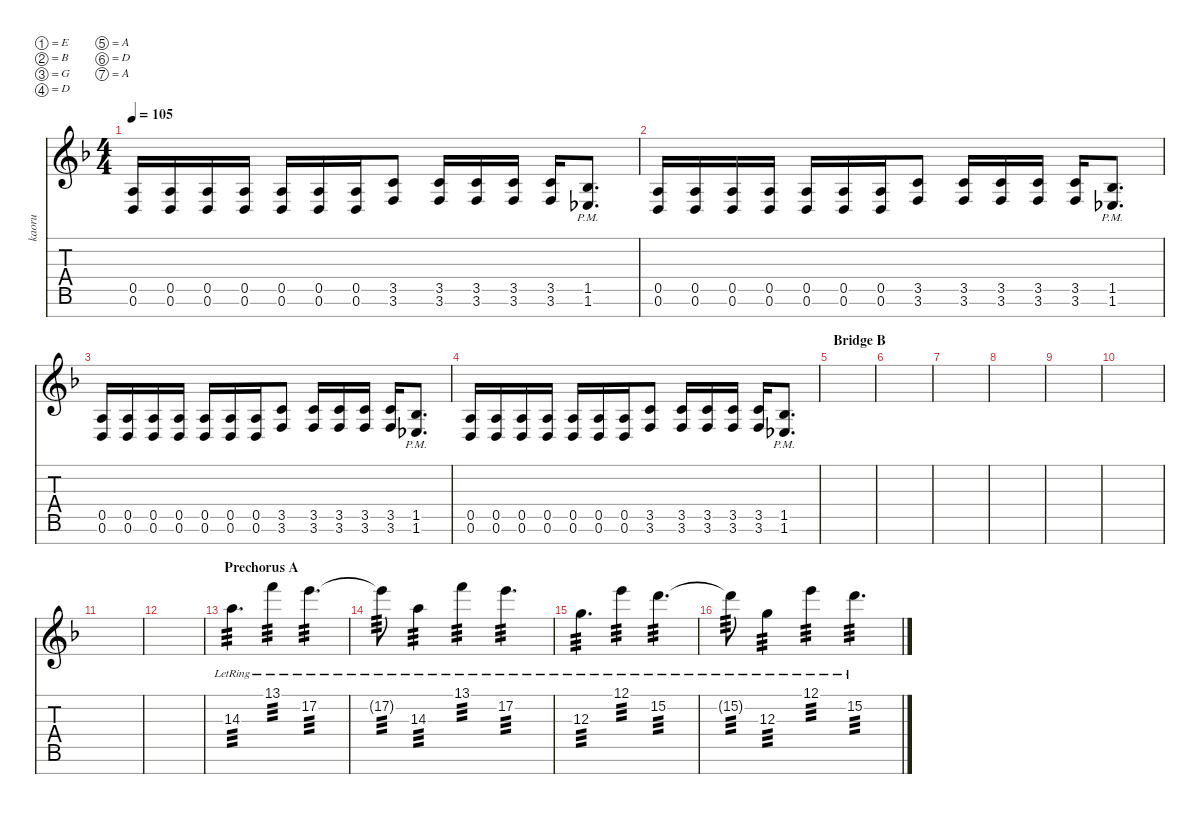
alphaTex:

\defaultSystemsLayout 4
\hideDynamics
\bracketExtendMode nobrackets
\otherSystemsTrackNameOrientation horizontal
\track ("Kaoru" "kaoru") {defaultSystemsLayout 4 instrument overdrivenguitar}
\staff {score tabs}
\tuning (E4 B3 G3 D3 A2 D2 A1)
\ts (4 4)
\tempo 105
\clef g2
\ks dminor
(0.6{acc forcenatural} 0.5{acc forcenatural}).16{dy mf} (0.6{acc forcenatural} 0.5{acc forcenatural}).16 (0.6{acc forcenatural} 0.5{acc forcenatural}).16 (0.6{acc forcenatural} 0.5{acc forcenatural}).16 (0.6{acc forcenatural} 0.5{acc forcenatural}).16 (0.6{acc forcenatural} 0.5{acc forcenatural}).16 (0.6{acc forcenatural} 0.5{acc forcenatural}).16 (3.6{acc forcenatural} 3.5{acc forcenatural}).8 (3.6{acc forcenatural} 3.5{acc forcenatural}).16 (3.6{acc forcenatural} 3.5{acc forcenatural}).16 (3.6{acc forcenatural} 3.5{acc forcenatural}).16 (3.6{acc forcenatural} 3.5{acc forcenatural}).16 (1.6{pm acc b} 1.5{pm acc b}).8{d} |
(0.6{acc forcenatural} 0.5{acc forcenatural}).16 (0.6{acc forcenatural} 0.5{acc forcenatural}).16 (0.6{acc forcenatural} 0.5{acc forcenatural}).16 (0.6{acc forcenatural} 0.5{acc forcenatural}).16 (0.6{acc forcenatural} 0.5{acc forcenatural}).16 (0.6{acc forcenatural} 0.5{acc forcenatural}).16 (0.6{acc forcenatural} 0.5{acc forcenatural}).16 (3.6{acc forcenatural} 3.5{acc forcenatural}).8 (3.6{acc forcenatural} 3.5{acc forcenatural}).16 (3.6{acc forcenatural} 3.5{acc forcenatural}).16 (3.6{acc forcenatural} 3.5{acc forcenatural}).16 (3.6{acc forcenatural} 3.5{acc forcenatural}).16 (1.6{pm acc b} 1.5{pm acc b}).8{d} |
(0.6{acc forcenatural} 0.5{acc forcenatural}).16 (0.6{acc forcenatural} 0.5{acc forcenatural}).16 (0.6{acc forcenatural} 0.5{acc forcenatural}).16 (0.6{acc forcenatural} 0.5{acc forcenatural}).16 (0.6{acc forcenatural} 0.5{acc forcenatural}).16 (0.6{acc forcenatural} 0.5{acc forcenatural}).16 (0.6{acc forcenatural} 0.5{acc forcenatural}).16 (3.6{acc forcenatural} 3.5{acc forcenatural}).8 (3.6{acc forcenatural} 3.5{acc forcenatural}).16 (3.6{acc forcenatural} 3.5{acc forcenatural}).16 (3.6{acc forcenatural} 3.5{acc forcenatural}).16 (3.6{acc forcenatural} 3.5{acc forcenatural}).16 (1.6{pm acc b} 1.5{pm acc b}).8{d} |
(0.6{acc forcenatural} 0.5{acc forcenatural}).16 (0.6{acc forcenatural} 0.5{acc forcenatural}).16 (0.6{acc forcenatural} 0.5{acc forcenatural}).16 (0.6{acc forcenatural} 0.5{acc forcenatural}).16 (0.6{acc forcenatural} 0.5{acc forcenatural}).16 (0.6{acc forcenatural} 0.5{acc forcenatural}).16 (0.6{acc forcenatural} 0.5{acc forcenatural}).16 (3.6{acc forcenatural} 3.5{acc forcenatural}).8 (3.6{acc forcenatural} 3.5{acc forcenatural}).16 (3.6{acc forcenatural} 3.5{acc forcenatural}).16 (3.6{acc forcenatural} 3.5{acc forcenatural}).16 (3.6{acc forcenatural} 3.5{acc forcenatural}).16 (1.6{pm acc b} 1.5{pm acc b}).8{d} |
\section ("" "Bridge B")
|
|
|
|
|
|
|
|
\section ("" "Prechorus A")
14.3{lr acc forcenatural}.4{d tp 3} 13.1{lr acc forcenatural}.4{tp 3} 17.2{lr acc forcenatural}.4{d tp 3} |
17.2{lr t acc forcenatural}.8{tp 3} 14.3{lr acc forcenatural}.4{tp 3} 13.1{lr acc forcenatural}.4{tp 3} 17.2{lr acc forcenatural}.4{d tp 3} |
12.3{lr acc forcenatural}.4{d tp 3} 12.1{lr acc forcenatural}.4{tp 3} 15.2{lr acc forcenatural}.4{d tp 3} |
15.2{lr t acc forcenatural}.8{tp 3} 12.3{lr acc forcenatural}.4{tp 3} 12.1{lr acc forcenatural}.4{tp 3} 15.2{lr acc forcenatural}.4{d tp 3}
